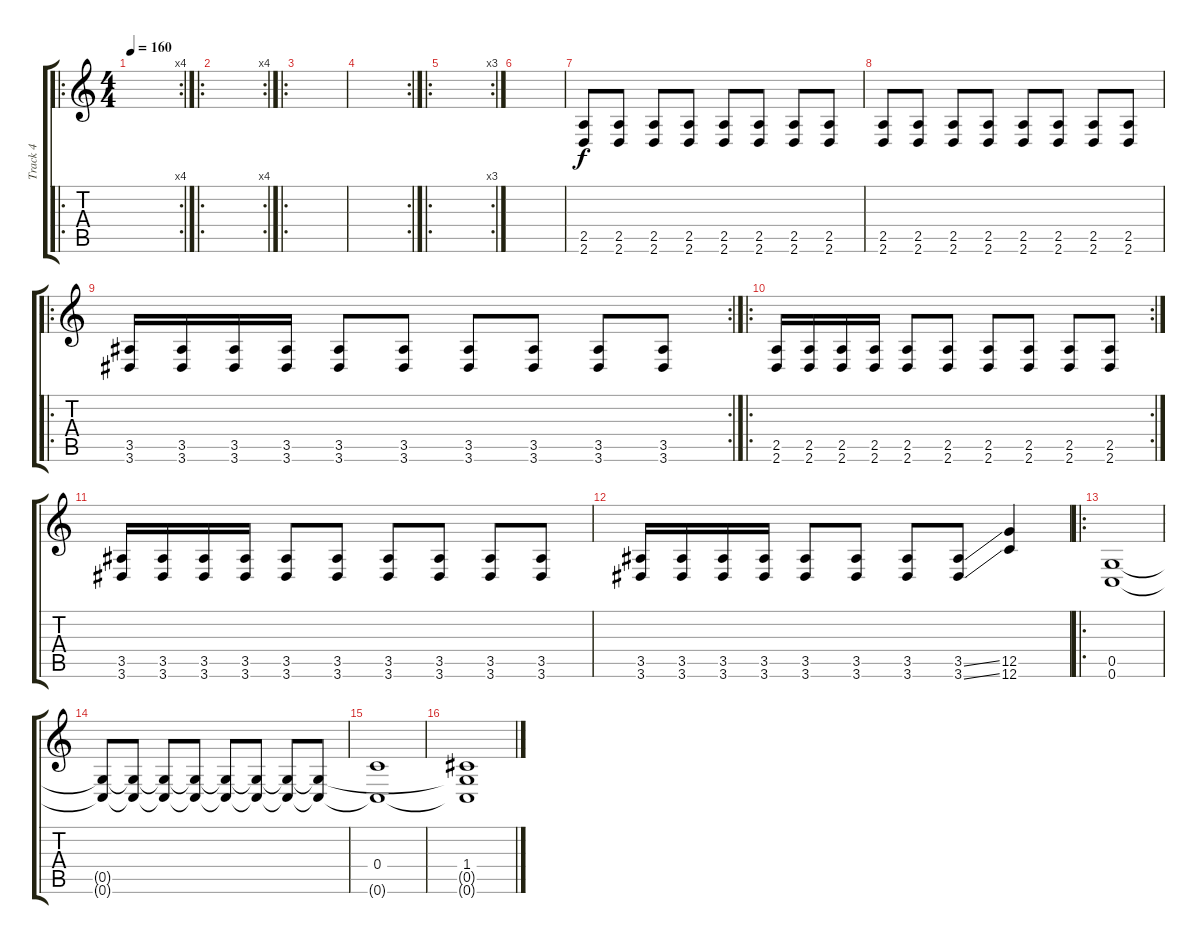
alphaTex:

\track ("Track 4" "Track 4") {instrument distortionguitar}
\staff {score tabs}
\tuning (D4 A3 F3 C3 G2 C2) {hide}
\ro
\rc 4
\ts (4 4)
\tempo 160
\clef g2
\ks c
|
\ro
\rc 4
|
\ro
|
\rc 2
|
\ro
\rc 3
|
|
(2.5 2.6).8 (2.5 2.6).8 (2.5 2.6).8 (2.5 2.6).8 (2.5 2.6).8 (2.5 2.6).8 (2.5 2.6).8 (2.5 2.6).8 |
(2.5 2.6).8 (2.5 2.6).8 (2.5 2.6).8 (2.5 2.6).8 (2.5 2.6).8 (2.5 2.6).8 (2.5 2.6).8 (2.5 2.6).8 |
\ro
\rc 2
(3.5 3.6).16 (3.5 3.6).16 (3.5 3.6).16 (3.5 3.6).16 (3.5 3.6).8 (3.5 3.6).8 (3.5 3.6).8 (3.5 3.6).8 (3.5 3.6).8 (3.5 3.6).8 |
\ro
\rc 2
(2.5 2.6).16 (2.5 2.6).16 (2.5 2.6).16 (2.5 2.6).16 (2.5 2.6).8 (2.5 2.6).8 (2.5 2.6).8 (2.5 2.6).8 (2.5 2.6).8 (2.5 2.6).8 |
(3.5 3.6).16 (3.5 3.6).16 (3.5 3.6).16 (3.5 3.6).16 (3.5 3.6).8 (3.5 3.6).8 (3.5 3.6).8 (3.5 3.6).8 (3.5 3.6).8 (3.5 3.6).8 |
(3.5 3.6).16 (3.5 3.6).16 (3.5 3.6).16 (3.5 3.6).16 (3.5 3.6).8 (3.5 3.6).8 (3.5 3.6).8 (3.5{ss} 3.6{ss}).8 (12.5 12.6).4 |
\ro
(0.5 0.6).1 |
(0.5{t} 0.6{t}).8 (0.5{t} 0.6{t}).8 (0.5{t} 0.6{t}).8 (0.5{t} 0.6{t}).8 (0.5{t} 0.6{t}).8 (0.5{t} 0.6{t}).8 (0.5{t} 0.6{t}).8 (0.5{t} 0.6{t}).8 |
(0.4 0.6{t}).1 |
(1.4 0.5{t} 0.6{t}).1
